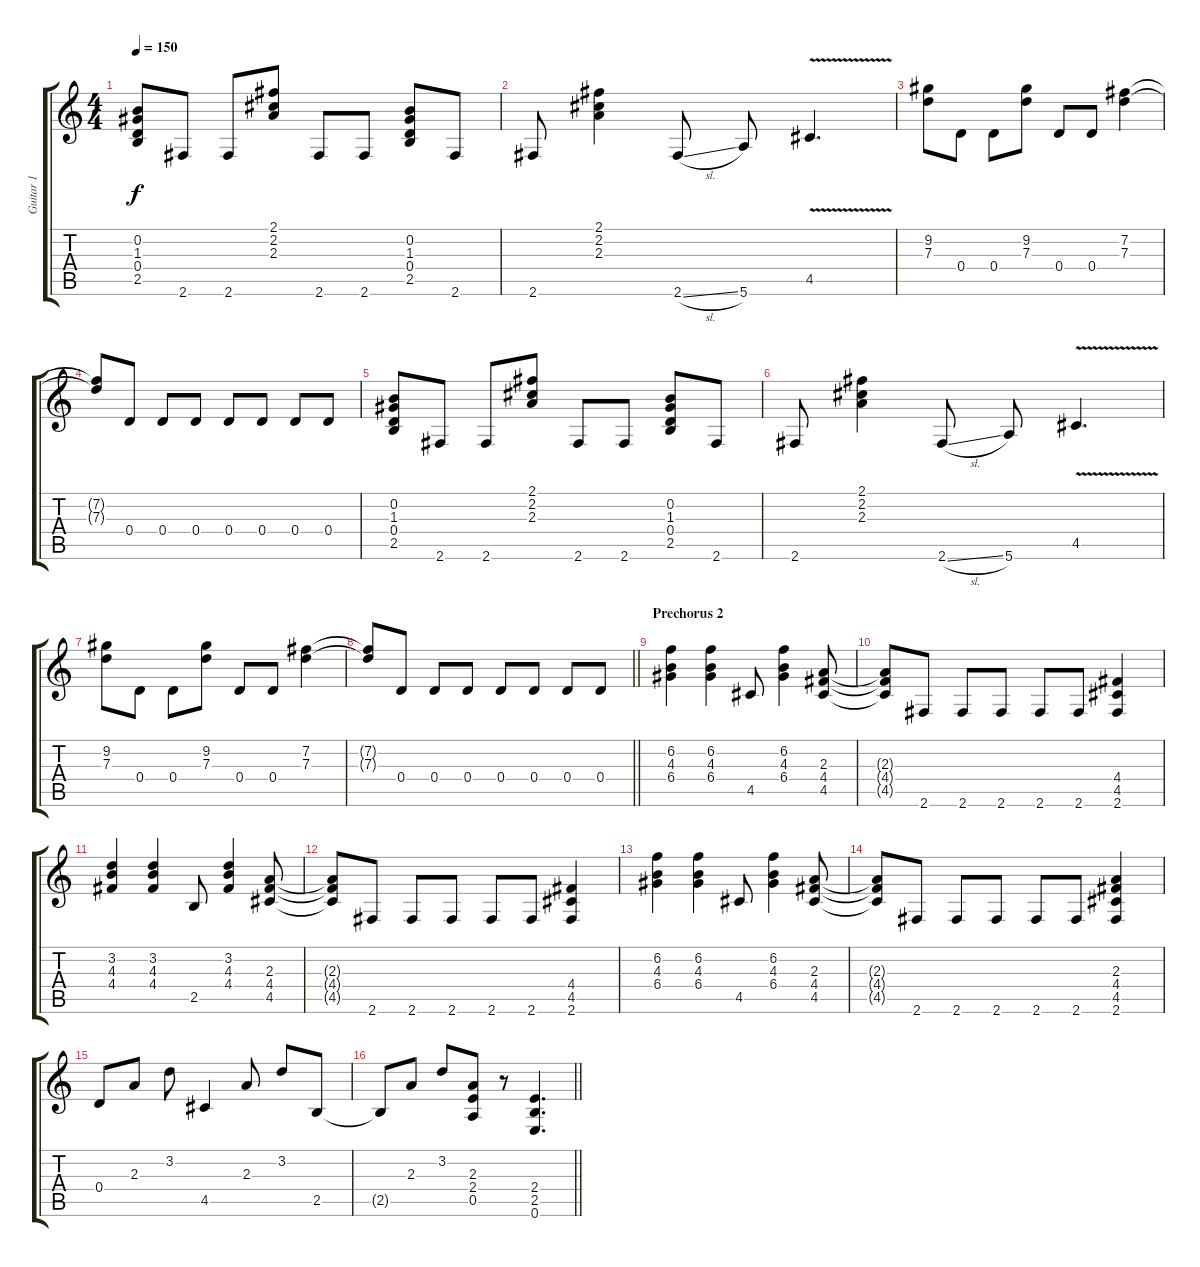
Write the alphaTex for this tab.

\track ("Guitar 1" "Guitar 1") {instrument overdrivenguitar}
\staff {score tabs}
\tuning (E4 B3 G3 D3 A2 E2) {hide}
\ts (4 4)
\tempo 150
\clef g2
\ks c
(0.2 1.3 0.4 2.5).8{dy f} 2.6.8 2.6.8 (2.1 2.2 2.3).8 2.6.8 2.6.8 (0.2 1.3 0.4 2.5).8 2.6.8 |
2.6.8 (2.1 2.2 2.3).4 2.6{sl}.8 5.6.8 4.5{v}.4{d} |
(9.2 7.3).8 0.4.8 0.4.8 (9.2 7.3).8 0.4.8 0.4.8 (7.2 7.3).4 |
(7.2{t} 7.3{t}).8 0.4.8 0.4.8 0.4.8 0.4.8 0.4.8 0.4.8 0.4.8 |
(0.2 1.3 0.4 2.5).8 2.6.8 2.6.8 (2.1 2.2 2.3).8 2.6.8 2.6.8 (0.2 1.3 0.4 2.5).8 2.6.8 |
2.6.8 (2.1 2.2 2.3).4 2.6{sl}.8 5.6.8 4.5{v}.4{d} |
(9.2 7.3).8 0.4.8 0.4.8 (9.2 7.3).8 0.4.8 0.4.8 (7.2 7.3).4 |
\barLineRight lightlight
(7.2{t} 7.3{t}).8 0.4.8 0.4.8 0.4.8 0.4.8 0.4.8 0.4.8 0.4.8 |
\section ("" "Prechorus 2")
(6.2 4.3 6.4).4 (6.2 4.3 6.4).4 4.5.8 (6.2 4.3 6.4).4 (2.3 4.4 4.5).8 |
(2.3{t} 4.4{t} 4.5{t}).8 2.6.8 2.6.8 2.6.8 2.6.8 2.6.8 (4.4 4.5 2.6).4 |
(3.2 4.3 4.4).4 (3.2 4.3 4.4).4 2.5.8 (3.2 4.3 4.4).4 (2.3 4.4 4.5).8 |
(2.3{t} 4.4{t} 4.5{t}).8 2.6.8 2.6.8 2.6.8 2.6.8 2.6.8 (4.4 4.5 2.6).4 |
(6.2 4.3 6.4).4 (6.2 4.3 6.4).4 4.5.8 (6.2 4.3 6.4).4 (2.3 4.4 4.5).8 |
(2.3{t} 4.4{t} 4.5{t}).8 2.6.8 2.6.8 2.6.8 2.6.8 2.6.8 (2.3 4.4 4.5 2.6).4 |
0.4.8 2.3.8 3.2.8 4.5.4 2.3.8 3.2.8 2.5.8 |
\barLineRight lightlight
2.5{t}.8 2.3.8 3.2.8 (2.3 2.4 0.5).8 r.8 (2.4 2.5 0.6).4{d}
